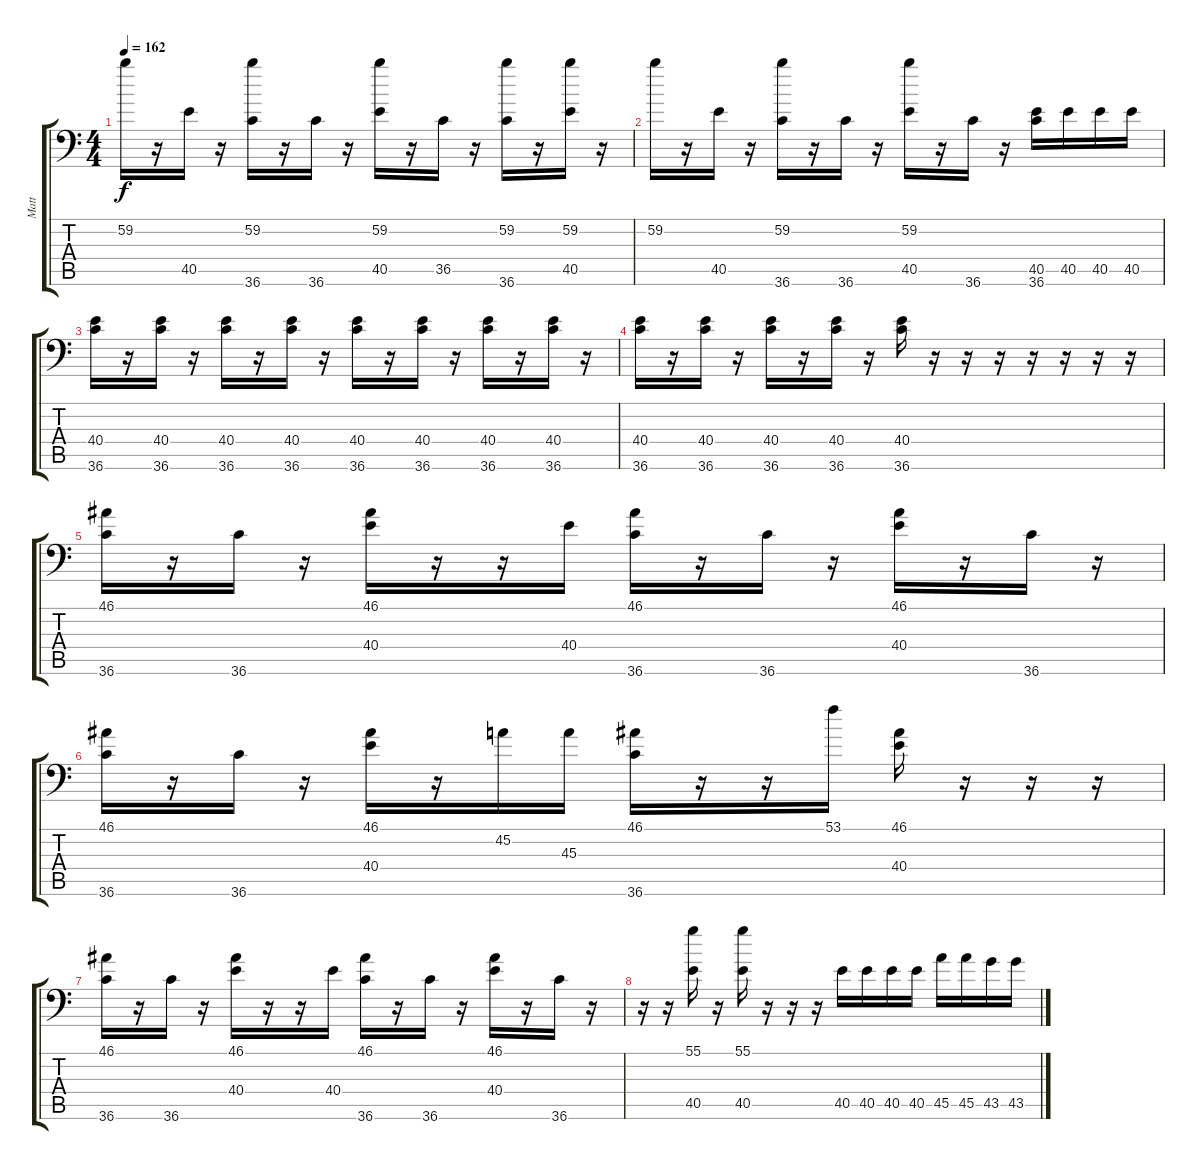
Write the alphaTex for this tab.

\track ("Matt" "Matt") {instrument acousticgrandpiano}
\staff {score tabs}
\tuning (C-1 C-1 C-1 C-1 C-1 C-1) {hide}
\ts (4 4)
\tempo 162
\clef f4
\ks c
59.2.16{dy f} r.16 40.5.16 r.16 (59.2 36.6).16 r.16 36.6.16 r.16 (59.2 40.5).16 r.16 36.5.16 r.16 (59.2 36.6).16 r.16 (59.2 40.5).16 r.16 |
59.2.16 r.16 40.5.16 r.16 (59.2 36.6).16 r.16 36.6.16 r.16 (59.2 40.5).16 r.16 36.6.16 r.16 (40.5 36.6).16 40.5.16 40.5.16 40.5.16 |
(40.4 36.6).16 r.16 (40.4 36.6).16 r.16 (40.4 36.6).16 r.16 (40.4 36.6).16 r.16 (40.4 36.6).16 r.16 (40.4 36.6).16 r.16 (40.4 36.6).16 r.16 (40.4 36.6).16 r.16 |
(40.4 36.6).16 r.16 (40.4 36.6).16 r.16 (40.4 36.6).16 r.16 (40.4 36.6).16 r.16 (40.4 36.6).16 r.16 r.16 r.16 r.16 r.16 r.16 r.16 |
(46.1 36.6).16 r.16 36.6.16 r.16 (46.1 40.4).16 r.16 r.16 40.4.16 (46.1 36.6).16 r.16 36.6.16 r.16 (46.1 40.4).16 r.16 36.6.16 r.16 |
(46.1 36.6).16 r.16 36.6.16 r.16 (46.1 40.4).16 r.16 45.2.16 45.3.16 (46.1 36.6).16 r.16 r.16 53.1.16 (46.1 40.4).16 r.16 r.16 r.16 |
(46.1 36.6).16 r.16 36.6.16 r.16 (46.1 40.4).16 r.16 r.16 40.4.16 (46.1 36.6).16 r.16 36.6.16 r.16 (46.1 40.4).16 r.16 36.6.16 r.16 |
r.16 r.16 (55.1 40.5).16 r.16 (55.1 40.5).16 r.16 r.16 r.16 40.5.16 40.5.16 40.5.16 40.5.16 45.5.16 45.5.16 43.5.16 43.5.16
